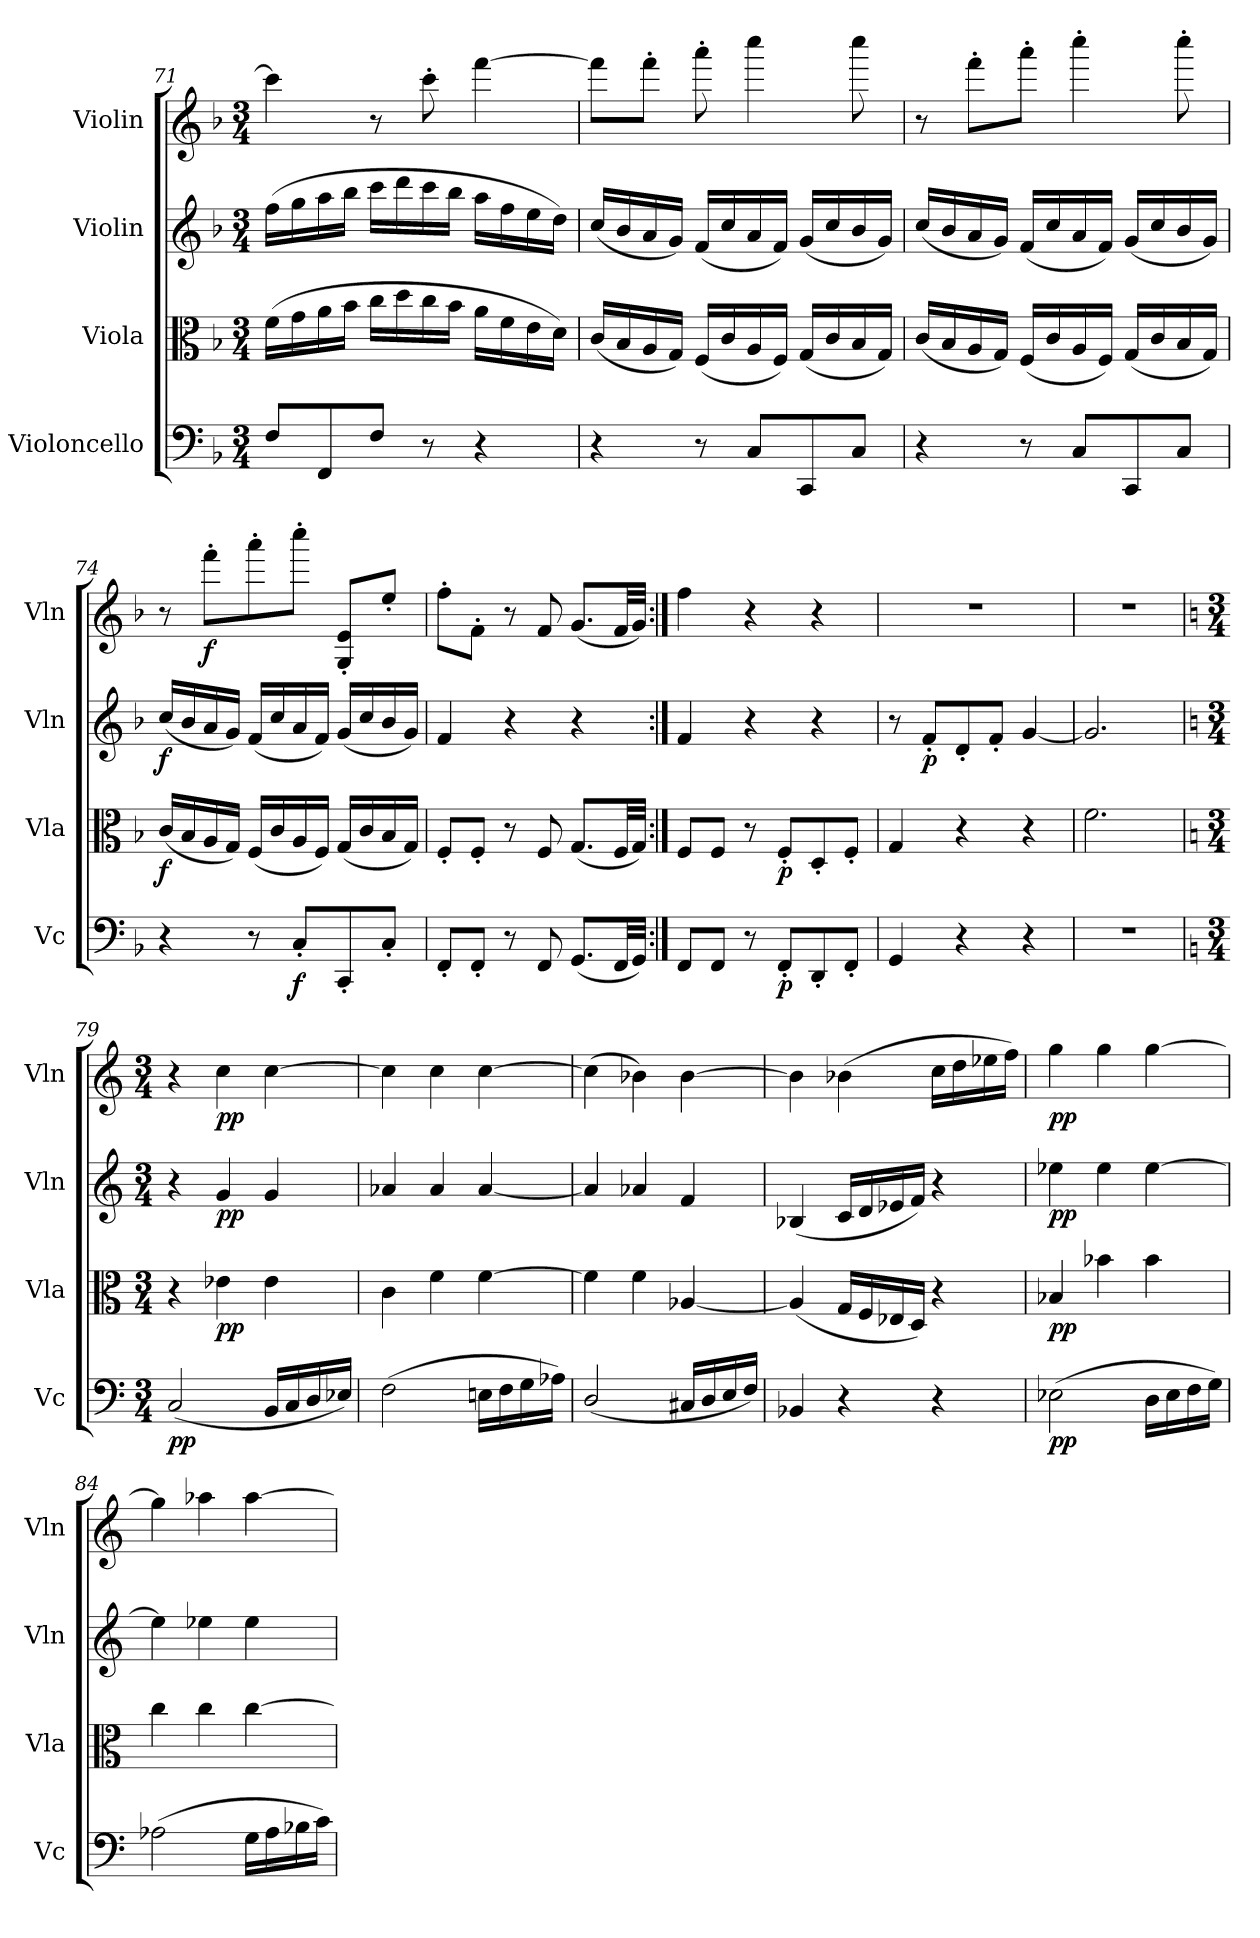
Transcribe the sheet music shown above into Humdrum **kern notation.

**kern	**dynam	**kern	**dynam	**kern	**dynam	**kern	**dynam
*part4	*part4	*part3	*part3	*part2	*part2	*part1	*part1
*staff4	*staff4	*staff3	*staff3	*staff2	*staff2	*staff1	*staff1
*I"Violoncello	*	*I"Viola	*	*I"Violin	*	*I"Violin	*
*I'Vc	*	*I'Vla	*	*I'Vln	*	*I'Vln	*
*clefF4	*	*clefC3	*	*clefG2	*	*clefG2	*
*k[b-]	*	*k[b-]	*	*k[b-]	*	*k[b-]	*
*M3/4	*	*M3/4	*	*M3/4	*	*M3/4	*
=71	=71	=71	=71	=71	=71	=71	=71
8F/L	.	(16f\LL	.	(16ff\LL	.	4ccc\]	.
.	.	16g\	.	16gg\	.	.	.
8FF/	.	16a\	.	16aa\	.	.	.
.	.	16b-\JJ	.	16bb-\JJ	.	.	.
8F/J	.	16cc\LL	.	16ccc\LL	.	8r	.
.	.	16dd\	.	16ddd\	.	.	.
8r	.	16cc\	.	16ccc\	.	8ccc'\	.
.	.	16b-\JJ	.	16bb-\JJ	.	.	.
4r	.	16a\LL	.	16aa\LL	.	[4fff\	.
.	.	16f\	.	16ff\	.	.	.
.	.	16e\	.	16ee\	.	.	.
.	.	16d\JJ)	.	16dd\JJ)	.	.	.
=72	=72	=72	=72	=72	=72	=72	=72
4r	.	(16c/LL	.	(16cc/LL	.	8fff\L]	.
.	.	16B-/	.	16b-/	.	.	.
.	.	16A/	.	16a/	.	8fff'\J	.
.	.	16G/JJ)	.	16g/JJ)	.	.	.
8r	.	(16F/LL	.	(16f/LL	.	8aaa'\	.
.	.	16c/	.	16cc/	.	.	.
8C/L	.	16A/	.	16a/	.	4cccc\	.
.	.	16F/JJ)	.	16f/JJ)	.	.	.
8CC/	.	(16G/LL	.	(16g/LL	.	.	.
.	.	16c/	.	16cc/	.	.	.
8C/J	.	16B-/	.	16b-/	.	8cccc\	.
.	.	16G/JJ)	.	16g/JJ)	.	.	.
=73	=73	=73	=73	=73	=73	=73	=73
4r	.	(16c/LL	.	(16cc/LL	.	8r	.
.	.	16B-/	.	16b-/	.	.	.
.	.	16A/	.	16a/	.	8fff'\L	.
.	.	16G/JJ)	.	16g/JJ)	.	.	.
8r	.	(16F/LL	.	(16f/LL	.	8aaa'\J	.
.	.	16c/	.	16cc/	.	.	.
8C/L	.	16A/	.	16a/	.	4cccc'\	.
.	.	16F/JJ)	.	16f/JJ)	.	.	.
8CC/	.	(16G/LL	.	(16g/LL	.	.	.
.	.	16c/	.	16cc/	.	.	.
8C/J	.	16B-/	.	16b-/	.	8cccc'\	.
.	.	16G/JJ)	.	16g/JJ)	.	.	.
=74	=74	=74	=74	=74	=74	=74	=74
4r	.	(16c/LL	f	(16cc/LL	f	8r	.
.	.	16B-/	.	16b-/	.	.	.
.	.	16A/	.	16a/	.	8fff'\L	f
.	.	16G/JJ)	.	16g/JJ)	.	.	.
8r	.	(16F/LL	.	(16f/LL	.	8aaa'\	.
.	.	16c/	.	16cc/	.	.	.
8C'/L	f	16A/	.	16a/	.	8cccc'\J	.
.	.	16F/JJ)	.	16f/JJ)	.	.	.
8CC'/	.	(16G/LL	.	(16g/LL	.	8G'/ 8e'/L	.
.	.	16c/	.	16cc/	.	.	.
8C'/J	.	16B-/	.	16b-/	.	8ee'\J	.
.	.	16G/JJ)	.	16g/JJ)	.	.	.
=75	=75	=75	=75	=75	=75	=75	=75
8FF'/L	.	8F'/L	.	4f/	.	8ff'\L	.
8FF'/J	.	8F'/J	.	.	.	8f'\J	.
8r	.	8r	.	4r	.	8r	.
8FF/	.	8F/	.	.	.	8f/	.
(8.GG/L	.	(8.G/L	.	4r	.	(8.g/L	.
32FF/LL	.	32F/LL	.	.	.	32f/LL	.
32GG/JJJ)	.	32G/JJJ)	.	.	.	32g/JJJ)	.
=76:|!	=76:|!	=76:|!	=76:|!	=76:|!	=76:|!	=76:|!	=76:|!
8FF/L	.	8F/L	.	4f/	.	4ff\	.
8FF/J	.	8F/J	.	.	.	.	.
8r	.	8r	.	4r	.	4r	.
8FF'/L	p	8F'/L	p	.	.	.	.
8DD'/	.	8D'/	.	4r	.	4r	.
8FF'/J	.	8F'/J	.	.	.	.	.
=77	=77	=77	=77	=77	=77	=77	=77
4GG/	.	4G/	.	8r	.	2.r	.
.	.	.	.	8f'/L	p	.	.
4r	.	4r	.	8d'/	.	.	.
.	.	.	.	8f'/J	.	.	.
4r	.	4r	.	[4g/	.	.	.
=78	=78	=78	=78	=78	=78	=78	=78
2.r	.	2.f\	.	2.g/]	.	2.r	.
=79	=79	=79	=79	=79	=79	=79	=79
*k[]	*	*k[]	*	*k[]	*	*k[]	*
*M3/4	*	*M3/4	*	*M3/4	*	*M3/4	*
(2C/	pp	4r	.	4r	.	4r	.
.	.	4e-X\	pp	4g/	pp	4cc\	pp
16BB/LL	.	4e-\	.	4g/	.	[4cc\	.
16C/	.	.	.	.	.	.	.
16D/	.	.	.	.	.	.	.
16E-X/JJ)	.	.	.	.	.	.	.
=80	=80	=80	=80	=80	=80	=80	=80
(2F\	.	4c\	.	4a-X/	.	4cc\]	.
.	.	4f\	.	4a-/	.	4cc\	.
16En\LL	.	[4f\	.	[4a-/	.	[4cc\	.
16F\	.	.	.	.	.	.	.
16G\	.	.	.	.	.	.	.
16A-X\JJ)	.	.	.	.	.	.	.
=81	=81	=81	=81	=81	=81	=81	=81
(2D/	.	4f\]	.	4a-/]	.	(4cc\]	.
.	.	4f\	.	4a-X/	.	4b-X\)	.
16C#X/LL	.	[4A-X/	.	4f/	.	[4b-\	.
16D/	.	.	.	.	.	.	.
16E/	.	.	.	.	.	.	.
16F/JJ)	.	.	.	.	.	.	.
=82	=82	=82	=82	=82	=82	=82	=82
4BB-X/	.	(4A-/]	.	(4B-X/	.	4b-\]	.
4r	.	16G/LL	.	16c/LL	.	(4b-X\	.
.	.	16F/	.	16d/	.	.	.
.	.	16E-X/	.	16e-X/	.	.	.
.	.	16D/JJ)	.	16f/JJ)	.	.	.
4r	.	4r	.	4r	.	16cc\LL	.
.	.	.	.	.	.	16dd\	.
.	.	.	.	.	.	16ee-X\	.
.	.	.	.	.	.	16ff\JJ)	.
=83	=83	=83	=83	=83	=83	=83	=83
(2E-X\	pp	4B-X/	pp	4ee-X\	pp	4gg\	pp
.	.	4b-X\	.	4ee-\	.	4gg\	.
16D\LL	.	4b-\	.	[4ee-\	.	[4gg\	.
16E-\	.	.	.	.	.	.	.
16F\	.	.	.	.	.	.	.
16G\JJ)	.	.	.	.	.	.	.
=84	=84	=84	=84	=84	=84	=84	=84
(2A-X\	.	4cc\	.	4ee-\]	.	4gg\]	.
.	.	4cc\	.	4ee-X\	.	4aa-X\	.
16G\LL	.	[4cc\	.	4ee-\	.	[4aa-\	.
16A-\	.	.	.	.	.	.	.
16B-X\	.	.	.	.	.	.	.
16c\JJ)	.	.	.	.	.	.	.
=	=	=	=	=	=	=	=
*-	*-	*-	*-	*-	*-	*-	*-
